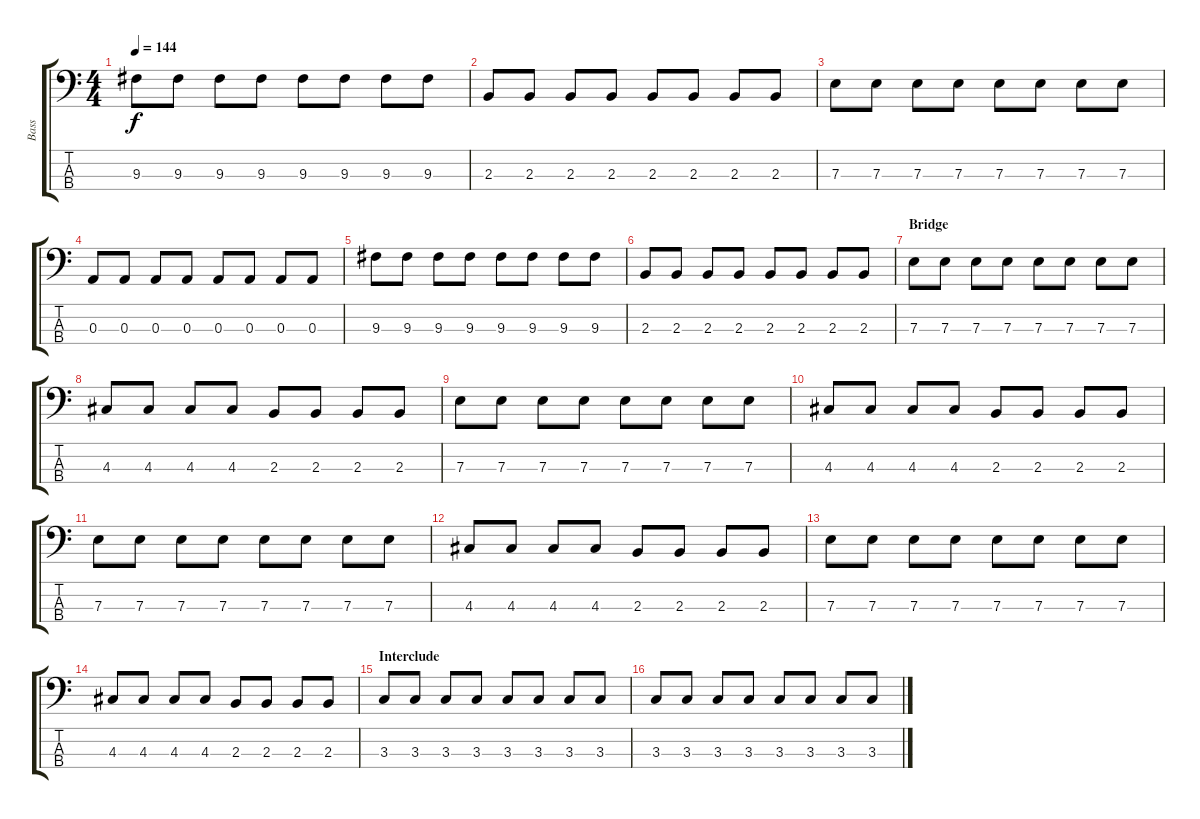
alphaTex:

\track ("Bass" "Bass") {instrument electricbassfinger}
\staff {score tabs}
\tuning (G2 D2 A1 E1) {hide}
\ts (4 4)
\tempo 144
\clef f4
\ks c
9.3.8{dy f} 9.3.8 9.3.8 9.3.8 9.3.8 9.3.8 9.3.8 9.3.8 |
2.3.8 2.3.8 2.3.8 2.3.8 2.3.8 2.3.8 2.3.8 2.3.8 |
7.3.8 7.3.8 7.3.8 7.3.8 7.3.8 7.3.8 7.3.8 7.3.8 |
0.3.8 0.3.8 0.3.8 0.3.8 0.3.8 0.3.8 0.3.8 0.3.8 |
9.3.8 9.3.8 9.3.8 9.3.8 9.3.8 9.3.8 9.3.8 9.3.8 |
2.3.8 2.3.8 2.3.8 2.3.8 2.3.8 2.3.8 2.3.8 2.3.8 |
\section ("" "Bridge")
7.3.8 7.3.8 7.3.8 7.3.8 7.3.8 7.3.8 7.3.8 7.3.8 |
4.3.8 4.3.8 4.3.8 4.3.8 2.3.8 2.3.8 2.3.8 2.3.8 |
7.3.8 7.3.8 7.3.8 7.3.8 7.3.8 7.3.8 7.3.8 7.3.8 |
4.3.8 4.3.8 4.3.8 4.3.8 2.3.8 2.3.8 2.3.8 2.3.8 |
7.3.8 7.3.8 7.3.8 7.3.8 7.3.8 7.3.8 7.3.8 7.3.8 |
4.3.8 4.3.8 4.3.8 4.3.8 2.3.8 2.3.8 2.3.8 2.3.8 |
7.3.8 7.3.8 7.3.8 7.3.8 7.3.8 7.3.8 7.3.8 7.3.8 |
4.3.8 4.3.8 4.3.8 4.3.8 2.3.8 2.3.8 2.3.8 2.3.8 |
\section ("" "Interclude")
3.3.8 3.3.8 3.3.8 3.3.8 3.3.8 3.3.8 3.3.8 3.3.8 |
3.3.8 3.3.8 3.3.8 3.3.8 3.3.8 3.3.8 3.3.8 3.3.8
